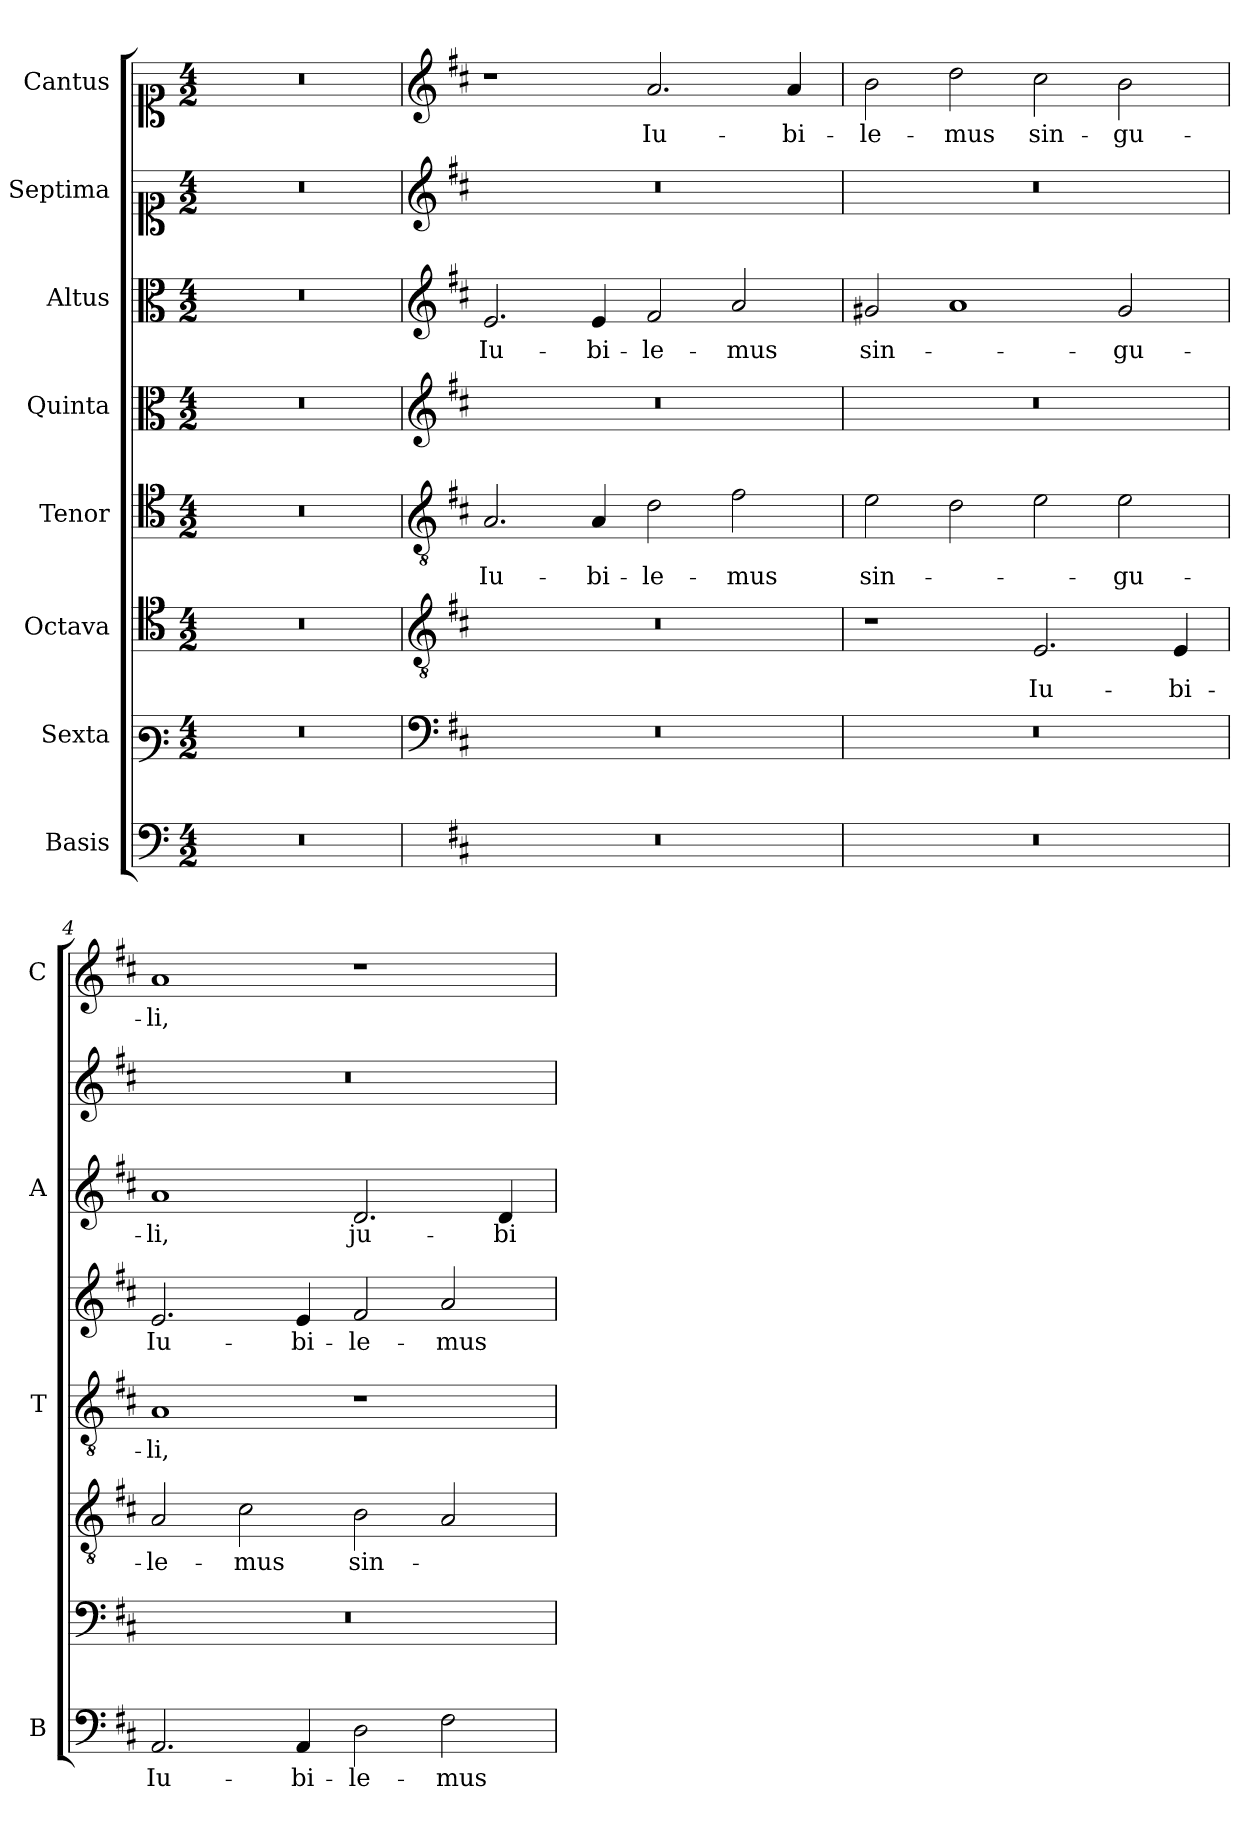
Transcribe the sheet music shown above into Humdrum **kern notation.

**kern	**text	**kern	**kern	**text	**kern	**text	**kern	**text	**kern	**text	**kern	**kern	**text
*part8	*part8	*part7	*part6	*part6	*part5	*part5	*part4	*part4	*part3	*part3	*part2	*part1	*part1
*staff8	*staff8	*staff7	*staff6	*staff6	*staff5	*staff5	*staff4	*staff4	*staff3	*staff3	*staff2	*staff1	*staff1
*I"Basis	*	*I"Sexta	*I"Octava	*	*I"Tenor	*	*I"Quinta	*	*I"Altus	*	*I"Septima	*I"Cantus	*
*I'B	*	*	*	*	*I'T	*	*	*	*I'A	*	*	*I'C	*
*clefF4	*	*clefF3	*clefC4	*	*clefC4	*	*clefC3	*	*clefC3	*	*clefC1	*clefC1	*
*k[]	*	*k[]	*k[]	*	*k[]	*	*k[]	*	*k[]	*	*k[]	*k[]	*
*C:	*	*C:	*C:	*	*C:	*	*C:	*	*C:	*	*C:	*C:	*
*M4/2	*	*M4/2	*M4/2	*	*M4/2	*	*M4/2	*	*M4/2	*	*M4/2	*M4/2	*
=1	=1	=1	=1	=1	=1	=1	=1	=1	=1	=1	=1	=1	=1
0r	.	0r	0r	.	0r	.	0r	.	0r	.	0r	0r	.
=2	=2	=2	=2	=2	=2	=2	=2	=2	=2	=2	=2	=2	=2
*	*	*clefF4	*clefGv2	*	*clefGv2	*	*clefG2	*	*clefG2	*	*clefG2	*clefG2	*
*k[f#c#]	*	*k[f#c#]	*k[f#c#]	*	*k[f#c#]	*	*k[f#c#]	*	*k[f#c#]	*	*k[f#c#]	*k[f#c#]	*
*D:	*	*D:	*D:	*	*D:	*	*D:	*	*D:	*	*D:	*D:	*
!	!	!	!	!	!	!LO:LY:b	!	!	!	!LO:LY:b	!	!	!
0r	.	0r	0r	.	2.A/	Iu-	0r	.	2.e/	Iu-	0r	1r	.
!	!	!	!	!	!	!LO:LY:b	!	!	!	!LO:LY:b	!	!	!
.	.	.	.	.	4A/	-bi-	.	.	4e/	-bi-	.	.	.
!	!	!	!	!	!	!LO:LY:b	!	!	!	!LO:LY:b	!	!	!LO:LY:b
.	.	.	.	.	2d\	-le-	.	.	2f#/	-le-	.	2.a/	Iu-
!	!	!	!	!	!	!LO:LY:b	!	!	!	!LO:LY:b	!	!	!
.	.	.	.	.	2f#\	-mus	.	.	2a/	-mus	.	.	.
!	!	!	!	!	!	!	!	!	!	!	!	!	!LO:LY:b
.	.	.	.	.	.	.	.	.	.	.	.	4a/	-bi-
=3	=3	=3	=3	=3	=3	=3	=3	=3	=3	=3	=3	=3	=3
!	!	!	!	!	!	!LO:LY:b	!	!	!	!LO:LY:b	!	!	!LO:LY:b
0r	.	0r	1r	.	2e\	sin-	0r	.	2g#X/	sin-	0r	2b\	-le-
!	!	!	!	!	!	!	!	!	!	!	!	!	!LO:LY:b
.	.	.	.	.	2d\	.	.	.	1a	.	.	2dd\	-mus
!	!	!	!	!LO:LY:b	!	!	!	!	!	!	!	!	!LO:LY:b
.	.	.	2.E/	Iu-	2e\	.	.	.	.	.	.	2cc#\	sin-
!	!	!	!	!	!	!LO:LY:b	!	!	!	!LO:LY:b	!	!	!LO:LY:b
.	.	.	.	.	2e\	-gu-	.	.	2g#/	-gu-	.	2b\	-gu-
!	!	!	!	!LO:LY:b	!	!	!	!	!	!	!	!	!
.	.	.	4E/	-bi-	.	.	.	.	.	.	.	.	.
=4	=4	=4	=4	=4	=4	=4	=4	=4	=4	=4	=4	=4	=4
!	!LO:LY:b	!	!	!LO:LY:b	!	!LO:LY:b	!	!LO:LY:b	!	!LO:LY:b	!	!	!LO:LY:b
2.AA/	Iu-	0r	2A/	-le-	1A	-li,	2.e/	Iu-	1a	-li,	0r	1a	-li,
!	!	!	!	!LO:LY:b	!	!	!	!	!	!	!	!	!
.	.	.	2c#\	-mus	.	.	.	.	.	.	.	.	.
!	!LO:LY:b	!	!	!	!	!	!	!LO:LY:b	!	!	!	!	!
4AA/	-bi-	.	.	.	.	.	4e/	-bi-	.	.	.	.	.
!	!LO:LY:b	!	!	!LO:LY:b	!	!	!	!LO:LY:b	!	!LO:LY:b	!	!	!
2D\	-le-	.	2B\	sin-	1r	.	2f#/	-le-	2.d/	ju-	.	1r	.
!	!LO:LY:b	!	!	!	!	!	!	!LO:LY:b	!	!	!	!	!
2F#\	-mus	.	2A/	.	.	.	2a/	-mus	.	.	.	.	.
!	!	!	!	!	!	!	!	!	!	!LO:LY:b	!	!	!
.	.	.	.	.	.	.	.	.	4d/	-bi-	.	.	.
=	=	=	=	=	=	=	=	=	=	=	=	=	=
*-	*-	*-	*-	*-	*-	*-	*-	*-	*-	*-	*-	*-	*-
